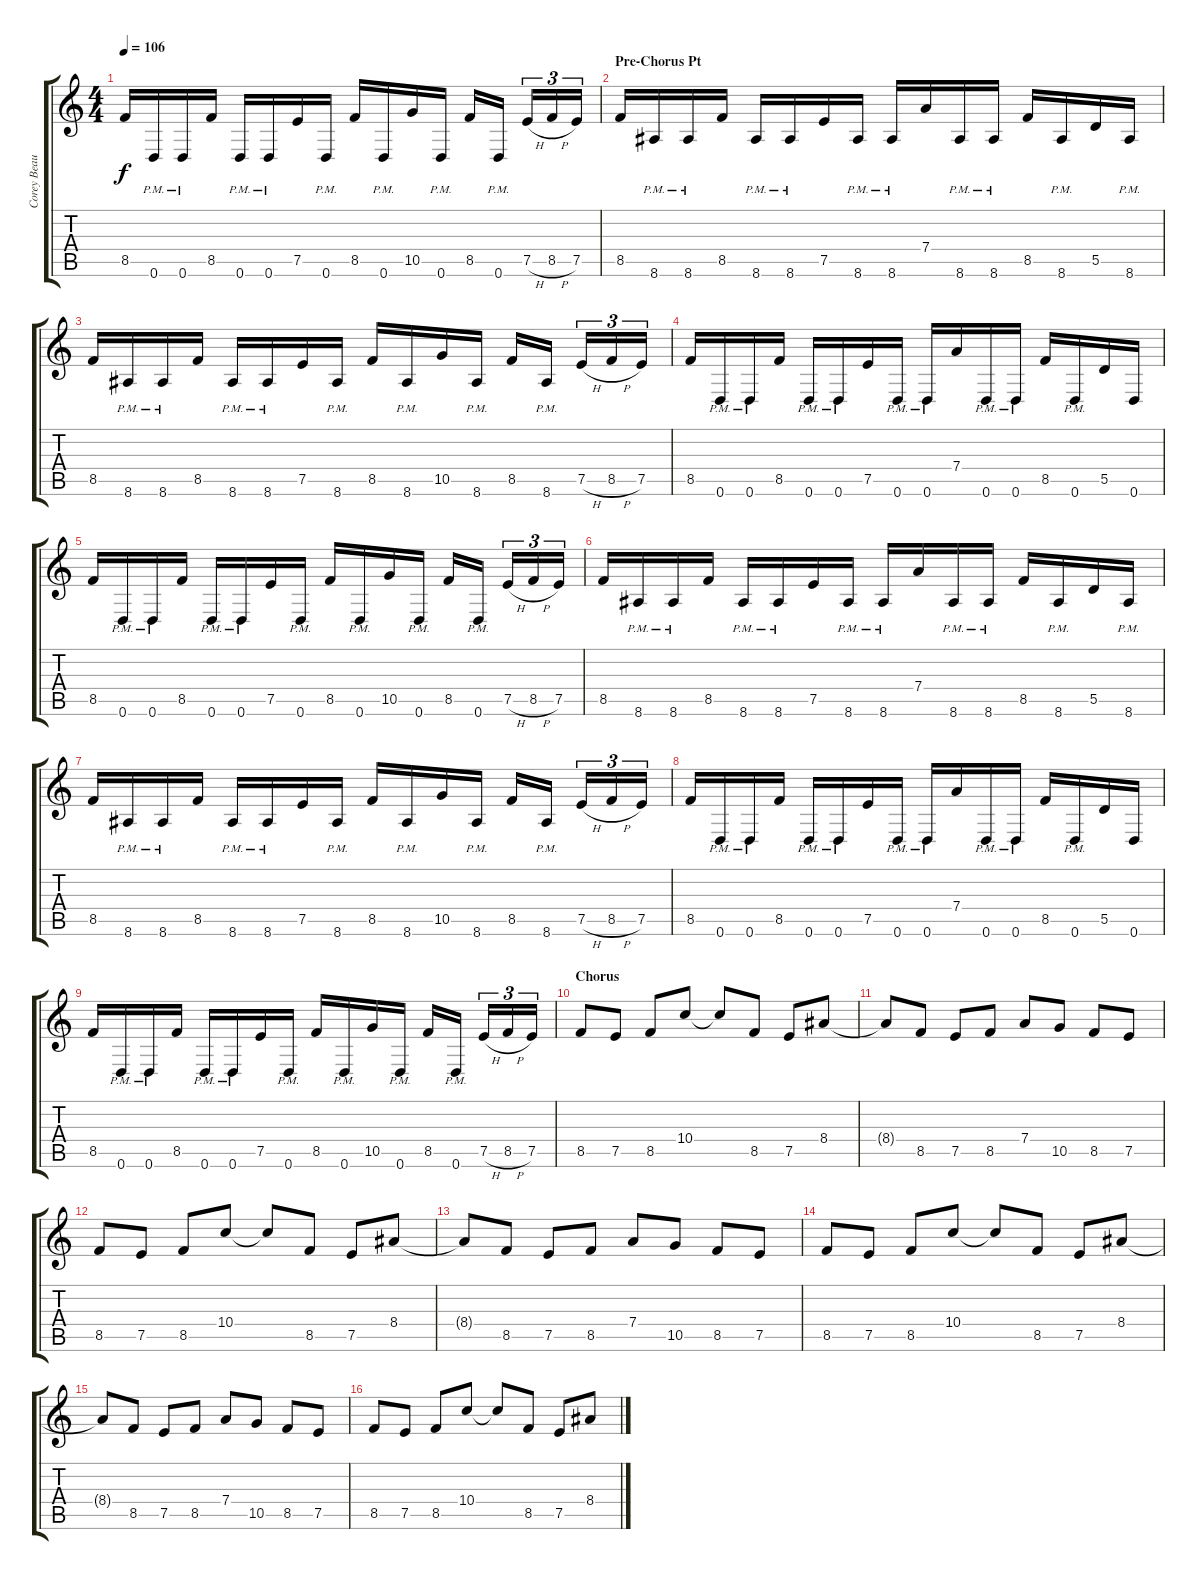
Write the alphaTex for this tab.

\track ("Corey Beaulieu" "Corey Beau") {instrument distortionguitar}
\staff {score tabs}
\tuning (E4 B3 G3 D3 A2 D2) {hide}
\ts (4 4)
\tempo 106
\clef g2
\ks c
8.5.16{dy f} 0.6{pm}.16 0.6{pm}.16 8.5.16 0.6{pm}.16 0.6{pm}.16 7.5.16 0.6{pm}.16 8.5.16 0.6{pm}.16 10.5.16 0.6{pm}.16 8.5.16 0.6{pm}.16 7.5{h}.16{tu (3 2)} 8.5{h}.16{tu (3 2)} 7.5.16{tu (3 2)} |
\section ("" "Pre-Chorus Pt")
8.5.16 8.6{pm}.16 8.6{pm}.16 8.5.16 8.6{pm}.16 8.6{pm}.16 7.5.16 8.6{pm}.16 8.6{pm}.16 7.4.16 8.6{pm}.16 8.6{pm}.16 8.5.16 8.6{pm}.16 5.5.16 8.6{pm}.16 |
8.5.16 8.6{pm}.16 8.6{pm}.16 8.5.16 8.6{pm}.16 8.6{pm}.16 7.5.16 8.6{pm}.16 8.5.16 8.6{pm}.16 10.5.16 8.6{pm}.16 8.5.16 8.6{pm}.16 7.5{h}.16{tu (3 2)} 8.5{h}.16{tu (3 2)} 7.5.16{tu (3 2)} |
8.5.16 0.6{pm}.16 0.6{pm}.16 8.5.16 0.6{pm}.16 0.6{pm}.16 7.5.16 0.6{pm}.16 0.6{pm}.16 7.4.16 0.6{pm}.16 0.6{pm}.16 8.5.16 0.6{pm}.16 5.5.16 0.6.16 |
8.5.16 0.6{pm}.16 0.6{pm}.16 8.5.16 0.6{pm}.16 0.6{pm}.16 7.5.16 0.6{pm}.16 8.5.16 0.6{pm}.16 10.5.16 0.6{pm}.16 8.5.16 0.6{pm}.16 7.5{h}.16{tu (3 2)} 8.5{h}.16{tu (3 2)} 7.5.16{tu (3 2)} |
8.5.16 8.6{pm}.16 8.6{pm}.16 8.5.16 8.6{pm}.16 8.6{pm}.16 7.5.16 8.6{pm}.16 8.6{pm}.16 7.4.16 8.6{pm}.16 8.6{pm}.16 8.5.16 8.6{pm}.16 5.5.16 8.6{pm}.16 |
8.5.16 8.6{pm}.16 8.6{pm}.16 8.5.16 8.6{pm}.16 8.6{pm}.16 7.5.16 8.6{pm}.16 8.5.16 8.6{pm}.16 10.5.16 8.6{pm}.16 8.5.16 8.6{pm}.16 7.5{h}.16{tu (3 2)} 8.5{h}.16{tu (3 2)} 7.5.16{tu (3 2)} |
8.5.16 0.6{pm}.16 0.6{pm}.16 8.5.16 0.6{pm}.16 0.6{pm}.16 7.5.16 0.6{pm}.16 0.6{pm}.16 7.4.16 0.6{pm}.16 0.6{pm}.16 8.5.16 0.6{pm}.16 5.5.16 0.6.16 |
8.5.16 0.6{pm}.16 0.6{pm}.16 8.5.16 0.6{pm}.16 0.6{pm}.16 7.5.16 0.6{pm}.16 8.5.16 0.6{pm}.16 10.5.16 0.6{pm}.16 8.5.16 0.6{pm}.16 7.5{h}.16{tu (3 2)} 8.5{h}.16{tu (3 2)} 7.5.16{tu (3 2)} |
\section ("" "Chorus")
8.5.8 7.5.8 8.5.8 10.4.8 10.4{t}.8 8.5.8 7.5.8 8.4.8 |
8.4{t}.8 8.5.8 7.5.8 8.5.8 7.4.8 10.5.8 8.5.8 7.5.8 |
8.5.8 7.5.8 8.5.8 10.4.8 10.4{t}.8 8.5.8 7.5.8 8.4.8 |
8.4{t}.8 8.5.8 7.5.8 8.5.8 7.4.8 10.5.8 8.5.8 7.5.8 |
8.5.8 7.5.8 8.5.8 10.4.8 10.4{t}.8 8.5.8 7.5.8 8.4.8 |
8.4{t}.8 8.5.8 7.5.8 8.5.8 7.4.8 10.5.8 8.5.8 7.5.8 |
8.5.8 7.5.8 8.5.8 10.4.8 10.4{t}.8 8.5.8 7.5.8 8.4.8
